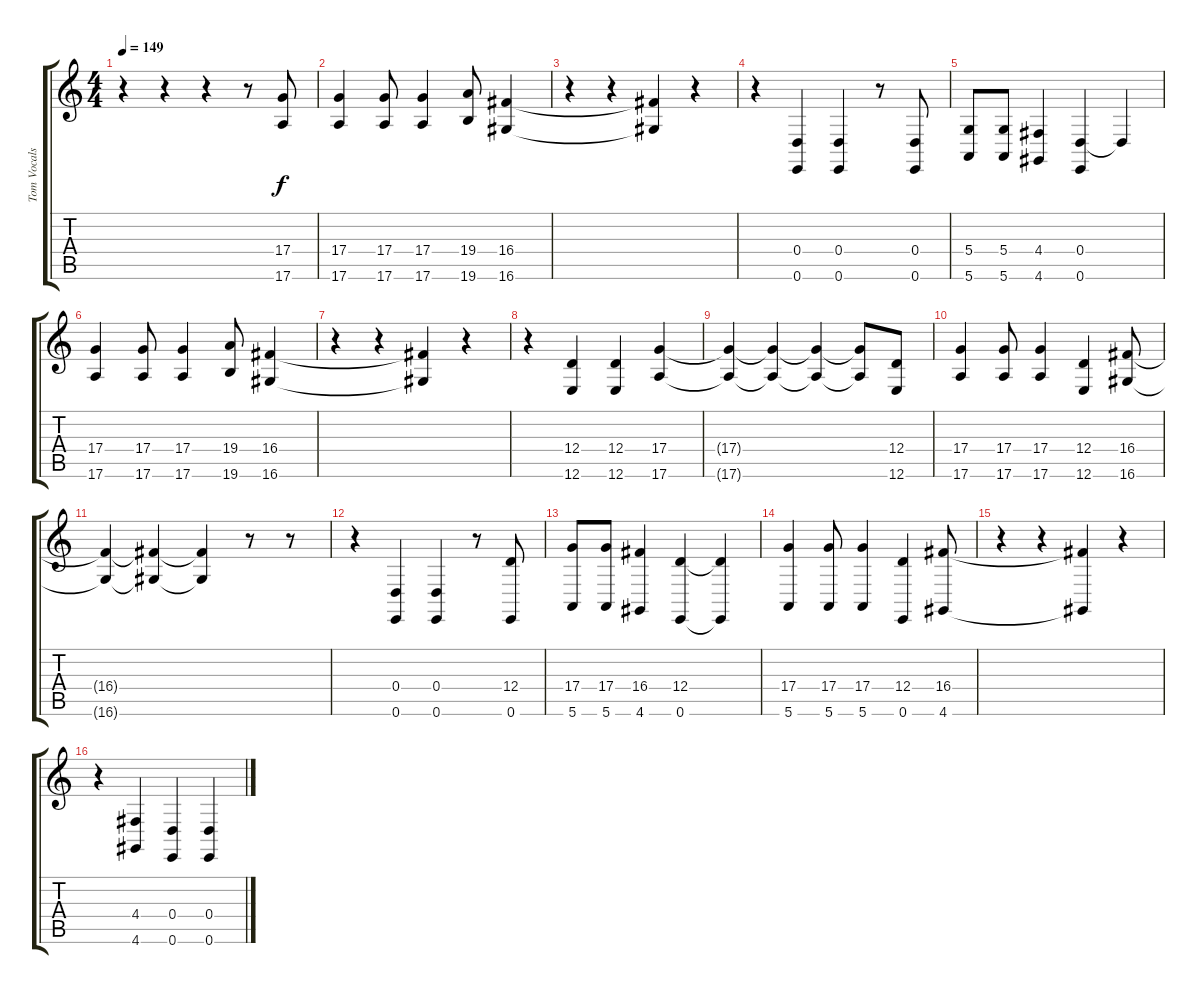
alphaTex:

\track ("Tom Vocals" "Tom Vocals") {instrument lead2sawtooth}
\staff {score tabs}
\tuning (E4 B3 G3 D3 A2 E2) {hide}
\ts (4 4)
\tempo 149
\clef g2
\ks c
r.4{dy f} r.4 r.4 r.8 (17.4 17.6).8 |
(17.4 17.6).4 (17.4 17.6).8 (17.4 17.6).4 (19.4 19.6).8 (16.4 16.6).4 |
r.4 r.4 (16.4{t} 16.6{t}).4 r.4 |
r.4 (0.4 0.6).4 (0.4 0.6).4 r.8 (0.4 0.6).8 |
(5.4 5.6).8 (5.4 5.6).8 (4.4 4.6).4 (0.4 0.6).4 0.4{t}.4 |
(17.4 17.6).4 (17.4 17.6).8 (17.4 17.6).4 (19.4 19.6).8 (16.4 16.6).4 |
r.4 r.4 (16.4{t} 16.6{t}).4 r.4 |
r.4 (12.4 12.6).4 (12.4 12.6).4 (17.4 17.6).4 |
(17.4{t} 17.6{t}).4 (17.4{t} 17.6{t}).4 (17.4{t} 17.6{t}).4 (17.4{t} 17.6{t}).8 (12.4 12.6).8 |
(17.4 17.6).4 (17.4 17.6).8 (17.4 17.6).4 (12.4 12.6).4 (16.4 16.6).8 |
(16.4{t} 16.6{t}).4 (16.4{t} 16.6{t}).4 (16.4{t} 16.6{t}).4 r.8 r.8 |
r.4 (0.4 0.6).4 (0.4 0.6).4 r.8 (12.4 0.6).8 |
(17.4 5.6).8 (17.4 5.6).8 (16.4 4.6).4 (12.4 0.6).4 (12.4{t} 0.6{t}).4 |
(17.4 5.6).4 (17.4 5.6).8 (17.4 5.6).4 (12.4 0.6).4 (16.4 4.6).8 |
r.4 r.4 (16.4{t} 4.6{t}).4 r.4 |
r.4 (4.4 4.6).4 (0.4 0.6).4 (0.4 0.6).4
